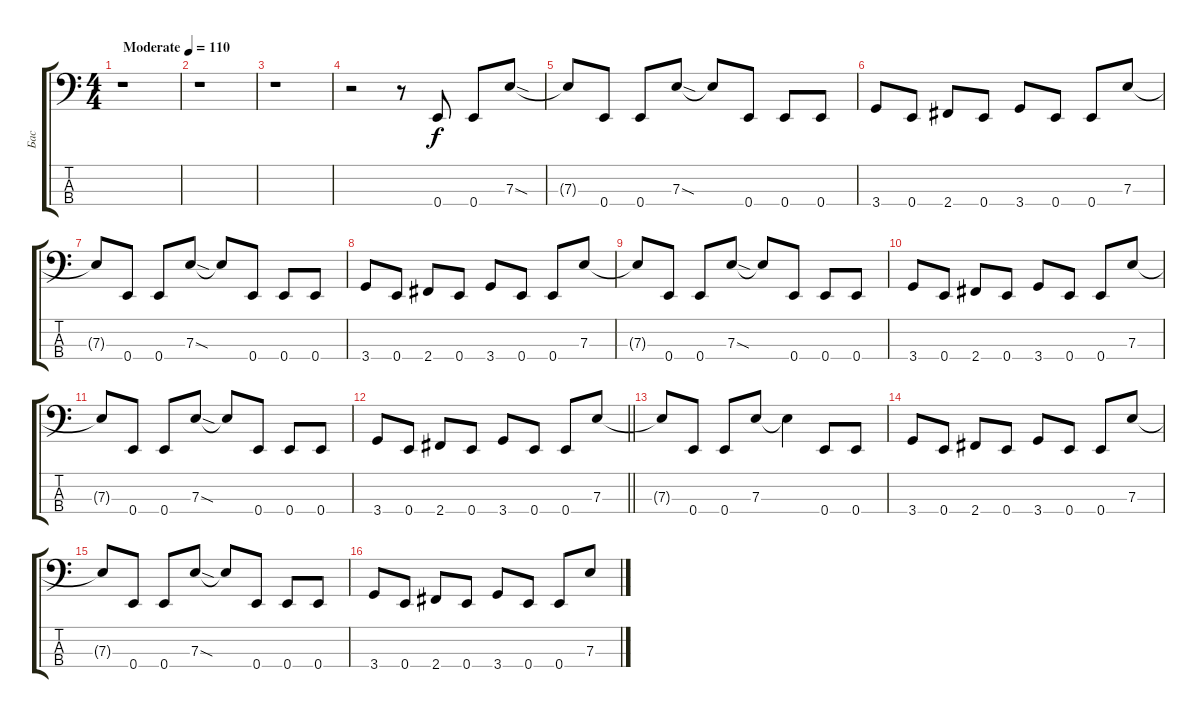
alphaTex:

\track ("Бас" "Бас") {instrument electricbassfinger}
\staff {score tabs}
\tuning (G2 D2 A1 E1) {hide}
\ts (4 4)
\tempo (110 "Moderate")
\clef f4
\ks c
r.1{dy f instrument electricbassfinger} |
r.1 |
r.1 |
r.2 r.8 0.4.8 0.4.8 7.3{sod}.8 |
7.3{t}.8 0.4.8 0.4.8 7.3{sod}.8 7.3{t}.8 0.4.8 0.4.8 0.4.8 |
3.4.8 0.4.8 2.4.8 0.4.8 3.4.8 0.4.8 0.4.8 7.3.8 |
7.3{t}.8 0.4.8 0.4.8 7.3{sod}.8 7.3{t}.8 0.4.8 0.4.8 0.4.8 |
3.4.8 0.4.8 2.4.8 0.4.8 3.4.8 0.4.8 0.4.8 7.3.8 |
7.3{t}.8 0.4.8 0.4.8 7.3{sod}.8 7.3{t}.8 0.4.8 0.4.8 0.4.8 |
3.4.8 0.4.8 2.4.8 0.4.8 3.4.8 0.4.8 0.4.8 7.3.8 |
7.3{t}.8 0.4.8 0.4.8 7.3{sod}.8 7.3{t}.8 0.4.8 0.4.8 0.4.8 |
\barLineRight lightlight
3.4.8 0.4.8 2.4.8 0.4.8 3.4.8 0.4.8 0.4.8 7.3.8 |
7.3{t}.8 0.4.8 0.4.8 7.3.8 7.3{t}.4 0.4.8 0.4.8 |
3.4.8 0.4.8 2.4.8 0.4.8 3.4.8 0.4.8 0.4.8 7.3.8 |
7.3{t}.8 0.4.8 0.4.8 7.3{sod}.8 7.3{t}.8 0.4.8 0.4.8 0.4.8 |
3.4.8 0.4.8 2.4.8 0.4.8 3.4.8 0.4.8 0.4.8 7.3.8
